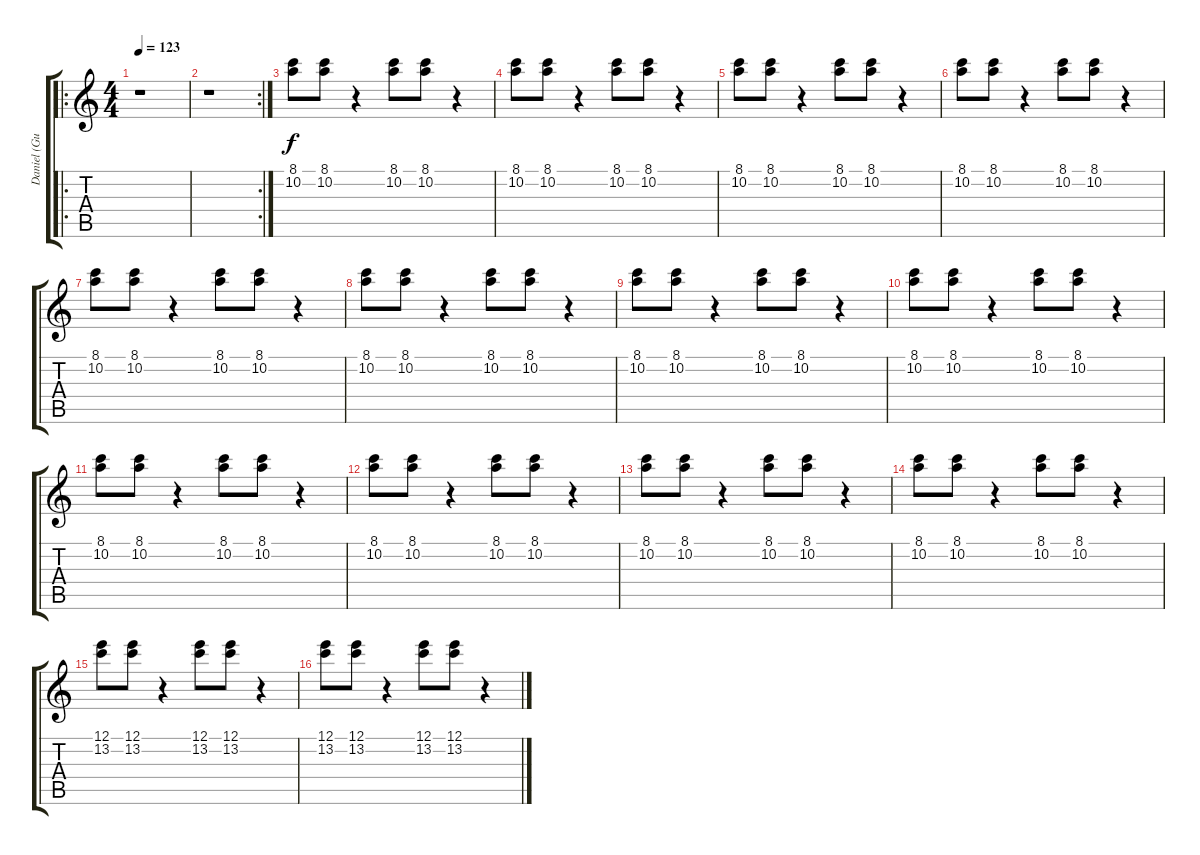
\track ("Daniel (Guitar)" "Daniel (Gu") {instrument electricguitarclean}
\staff {score tabs}
\tuning (E4 B3 G3 D3 A2 E2) {hide}
\ro
\ts (4 4)
\tempo 123
\clef g2
\ks c
r.1{dy f instrument electricguitarclean} |
\rc 2
r.1 |
(8.1 10.2).8 (8.1 10.2).8 r.4 (8.1 10.2).8 (8.1 10.2).8 r.4 |
(8.1 10.2).8 (8.1 10.2).8 r.4 (8.1 10.2).8 (8.1 10.2).8 r.4 |
(8.1 10.2).8 (8.1 10.2).8 r.4 (8.1 10.2).8 (8.1 10.2).8 r.4 |
(8.1 10.2).8 (8.1 10.2).8 r.4 (8.1 10.2).8 (8.1 10.2).8 r.4 |
(8.1 10.2).8 (8.1 10.2).8 r.4 (8.1 10.2).8 (8.1 10.2).8 r.4 |
(8.1 10.2).8 (8.1 10.2).8 r.4 (8.1 10.2).8 (8.1 10.2).8 r.4 |
(8.1 10.2).8 (8.1 10.2).8 r.4 (8.1 10.2).8 (8.1 10.2).8 r.4 |
(8.1 10.2).8 (8.1 10.2).8 r.4 (8.1 10.2).8 (8.1 10.2).8 r.4 |
(8.1 10.2).8 (8.1 10.2).8 r.4 (8.1 10.2).8 (8.1 10.2).8 r.4 |
(8.1 10.2).8 (8.1 10.2).8 r.4 (8.1 10.2).8 (8.1 10.2).8 r.4 |
(8.1 10.2).8 (8.1 10.2).8 r.4 (8.1 10.2).8 (8.1 10.2).8 r.4 |
(8.1 10.2).8 (8.1 10.2).8 r.4 (8.1 10.2).8 (8.1 10.2).8 r.4 |
(12.1 13.2).8 (12.1 13.2).8 r.4 (12.1 13.2).8 (12.1 13.2).8 r.4 |
(12.1 13.2).8 (12.1 13.2).8 r.4 (12.1 13.2).8 (12.1 13.2).8 r.4
